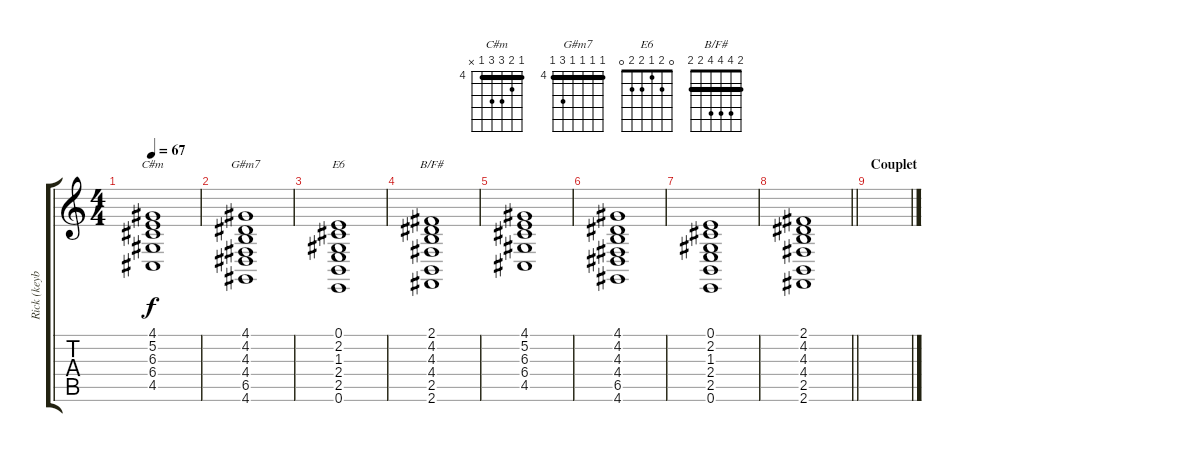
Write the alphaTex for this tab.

\track ("Rick (keyboard 1 - low.manual)" "Rick (keyb") {instrument drawbarorgan}
\staff {score tabs}
\tuning (E4 B3 G3 D3 A2 E2) {hide}
\chord ("C#m" 4 5 6 6 4 x) {firstfret 4 barre 4}
\chord ("G#m7" 4 4 4 4 6 4) {firstfret 4 barre 4}
\chord ("E6" 0 2 1 2 2 0)
\chord ("B/F#" 2 4 4 4 2 2) {barre 2}
\ts (4 4)
\tempo 67
\clef g2
\ks c
(4.1 5.2 6.3 6.4 4.5).1{ch "C#m" dy f} |
(4.1 4.2 4.3 4.4 6.5 4.6).1{ch "G#m7"} |
(0.1 2.2 1.3 2.4 2.5 0.6).1{ch "E6"} |
(2.1 4.2 4.3 4.4 2.5 2.6).1{ch "B/F#"} |
(4.1 5.2 6.3 6.4 4.5).1 |
(4.1 4.2 4.3 4.4 6.5 4.6).1 |
(0.1 2.2 1.3 2.4 2.5 0.6).1 |
\barLineRight lightlight
(2.1 4.2 4.3 4.4 2.5 2.6).1 |
\section ("" "Couplet")
